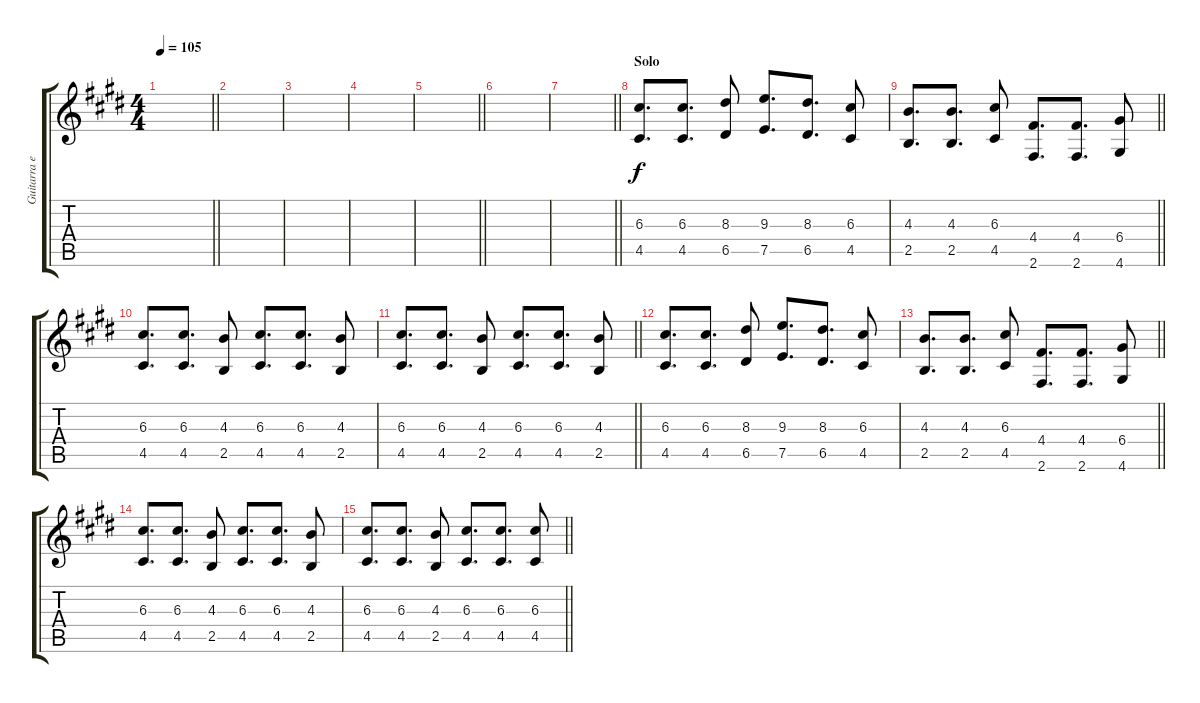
\track ("Guitarra efecto" "Guitarra e") {instrument distortionguitar}
\staff {score tabs}
\tuning (E4 B3 G3 D3 A2 E2) {hide}
\ts (4 4)
\tempo 105
\clef g2
\barLineRight lightlight
\ks c#minor
|
|
|
|
\barLineRight lightlight
|
|
\barLineRight lightlight
|
\section ("" "Solo")
(6.3 4.5).8{d} (6.3 4.5).8{d} (8.3 6.5).8 (9.3 7.5).8{d} (8.3 6.5).8{d} (6.3 4.5).8 |
\barLineRight lightlight
(4.3 2.5).8{d} (4.3 2.5).8{d} (6.3 4.5).8 (4.4 2.6).8{d} (4.4 2.6).8{d} (6.4 4.6).8 |
(6.3 4.5).8{d} (6.3 4.5).8{d} (4.3 2.5).8 (6.3 4.5).8{d} (6.3 4.5).8{d} (4.3 2.5).8 |
\barLineRight lightlight
(6.3 4.5).8{d} (6.3 4.5).8{d} (4.3 2.5).8 (6.3 4.5).8{d} (6.3 4.5).8{d} (4.3 2.5).8 |
(6.3 4.5).8{d} (6.3 4.5).8{d} (8.3 6.5).8 (9.3 7.5).8{d} (8.3 6.5).8{d} (6.3 4.5).8 |
\barLineRight lightlight
(4.3 2.5).8{d} (4.3 2.5).8{d} (6.3 4.5).8 (4.4 2.6).8{d} (4.4 2.6).8{d} (6.4 4.6).8 |
(6.3 4.5).8{d} (6.3 4.5).8{d} (4.3 2.5).8 (6.3 4.5).8{d} (6.3 4.5).8{d} (4.3 2.5).8 |
\barLineRight lightlight
(6.3 4.5).8{d} (6.3 4.5).8{d} (4.3 2.5).8 (6.3 4.5).8{d} (6.3 4.5).8{d} (6.3 4.5).8
